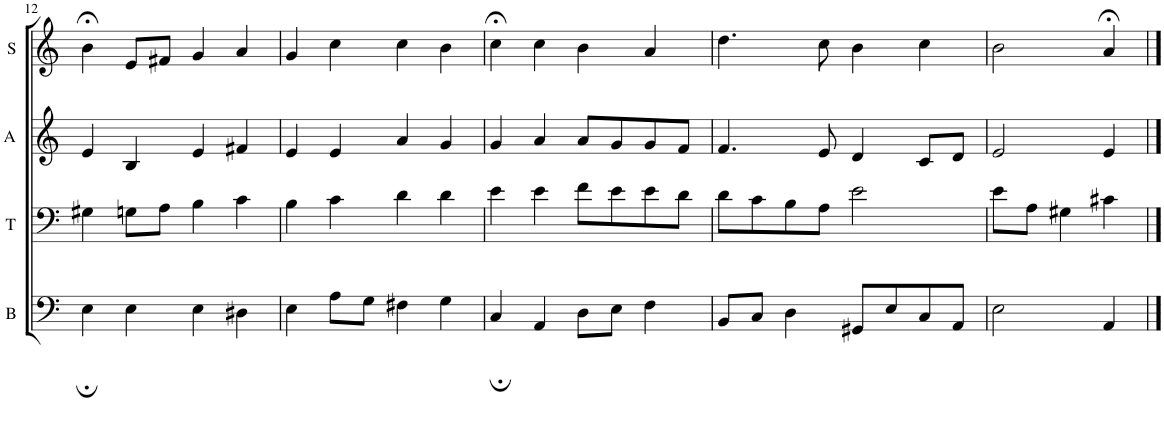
**kern	**kern	**kern	**kern
*part4	*part3	*part2	*part1
*staff4	*staff3	*staff2	*staff1
*I"Bass	*I"Tenor	*I"Alto	*I"Soprano
*I'B	*I'T	*I'A	*I'S
!!LO:PB:g=z
*clefF4	*clefF4	*clefG2	*clefG2
*k[]	*k[]	*k[]	*k[]
*M4/4	*M4/4	*M4/4	*M4/4
=12	=12	=12	=12
4E;\	4G#X\	4e/	4b;<\
4E\	8Gn\L	4B/	8e/L
.	8A\J	.	8f#X/J
4E\	4B\	4e/	4g/
4D#X\	4c\	4f#X/	4a/
=13	=13	=13	=13
4E\	4B\	4e/	4g/
8A\L	4c\	4e/	4cc\
8G\J	.	.	.
4F#X\	4d\	4a/	4cc\
4G\	4d\	4g/	4b\
=14	=14	=14	=14
4C;/	4e\	4g/	4cc;<\
4AA/	4e\	4a/	4cc\
8D\L	8f\L	8a/L	4b\
8E\J	8e\	8g/	.
4F\	8e\	8g/	4a/
.	8d\J	8f/J	.
=15	=15	=15	=15
8BB/L	8d\L	4.f/	4.dd\
8C/J	8c\	.	.
4D\	8B\	.	.
.	8A\J	8e/	8cc\
8GG#X/L	2e\	4d/	4b\
8E/	.	.	.
8C/	.	8c/L	4cc\
8AA/J	.	8d/J	.
=16	=16	=16	=16
2E\	8e\L	2e/	2b\
.	8A\J	.	.
.	4G#X\	.	.
4AA/	4c#X\	4e/	4a;</
==	==	==	==
*-	*-	*-	*-
